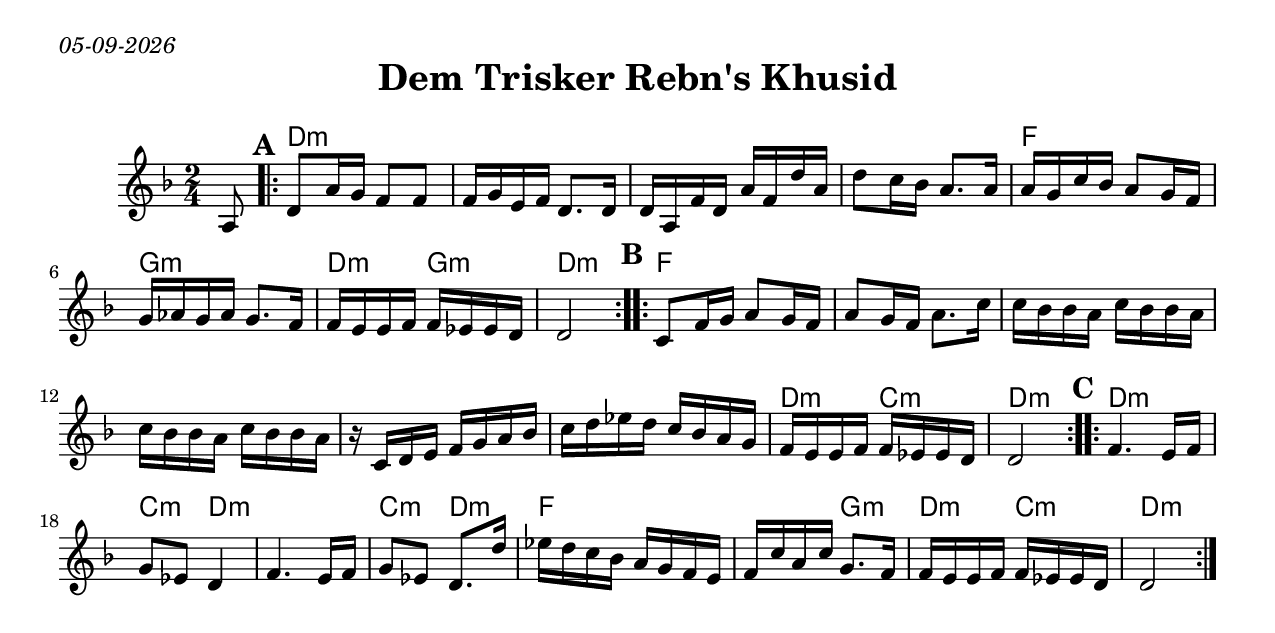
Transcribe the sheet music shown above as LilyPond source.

\version "2.20.0"
\include "english.ly"
\paper{
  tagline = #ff
  print-all-headers = ##t
  #(set-paper-size "letter")
}
date = #(strftime "%d-%m-%Y" (localtime (current-time)))

\markup{ \italic{ \date }  }

%\markup{ Got something to say? }

global = {
  \clef treble
  \key d \minor
  \time 2/4
  \set Score.markFormatter = #format-mark-box-alphabet
}

%#################################### Melody ########################
%melody =  \transpose c d \relative c' {  %transpose for clarinet
cadence = { f16 e e f f ef ef d }

melody = \relative c' {
  \global
  \partial 8 a8    %lead in notes

  \repeat volta 2{
    \mark \default
    d8 a'16 g f8 f
    f16 g e f d8. d16
    d16 a f' d a' f d' a
    d8 c16 bf a8. a16|

    a16 g c bf a8 g16 f |
    g16 af g af g8. f16|
    \cadence
    d2
  }

  %\break
  \repeat volta 2{
    \mark \default
    c8 f16 g  a8 g16 f
    a8 g16 f a8. c16
    c16 bf bf a c bf bf a
    c16 bf bf a c bf bf a

    r16 c, d e f g a bf
    c16 d ef d c bf a g
    \cadence
    d2
  }
  %\break
  \repeat volta 2{
    \mark \default
    f4. e16 f
    g8 ef d4
    f4.  e16 f
    g8 ef d8. d'16
    ef16 d c bf a g f e
    f16 c' a c g8. f16
    \cadence
    d2
  }


}
%################################# Lyrics #####################
%\addlyrics{ \set stanza = #"1. " }
%################################# Chords #######################
harmonies = \chordmode {
  % Judy's chords
  s8
  d2*4:m
  f2
  g2:m
  d4:m g4:m
  d2:m
  %b
  f2*6
  d4:m c4:m
  d2:m
  %c
  d2:m
  c4:m d4*3:m
  c4:m d4:m
  f4*3 g4:m
  d4:m c4:m
  d2:m

 %{    mayrent chords
  d2*4:m
  f2*2
  a2
  d2:m
  %
  f2*6
  d2*2:m
  %
  d2:m
  c4:m
  d4*3:m
  c4:m
  d4:m
  f2*2
  a2
  d2:m
 %}
}

\score {
  % transpose score below
  %\transpose c d
  <<
    \new ChordNames {
      \set chordChanges = ##f
      \harmonies
    }
    \new Staff   \melody
  >>
  \header{
    title= "Dem Trisker Rebn's Khusid"
    subtitle=""
    composer= ""
    instrument =""
    arranger= ""
  }
  \midi{\tempo 4 = 120}
  \layout{indent = 1.0\cm}
}
%{
% more verses:
\markup{}
\markup {
  \font-size #2
  \fill-line {
    \hspace #0.1 % distance from left margin
    \column {
      \line { "1."
	\column {
	  ""
	}
      }
      \hspace #0.2 % vertical distance between verses
      \line { "2."
	\column {
	 ""
	}
      }
    }
    \hspace #0.1  % horiz. distance between columns
    \column {
      \line { "3."
	\column {
	  ""
	}
      }
      \hspace #0.2 % distance between verses
      \line { "4."
	\column {
	 ""
	}
      }
    }
    \hspace #0.1 % distance to right margin
  }
}

%}
